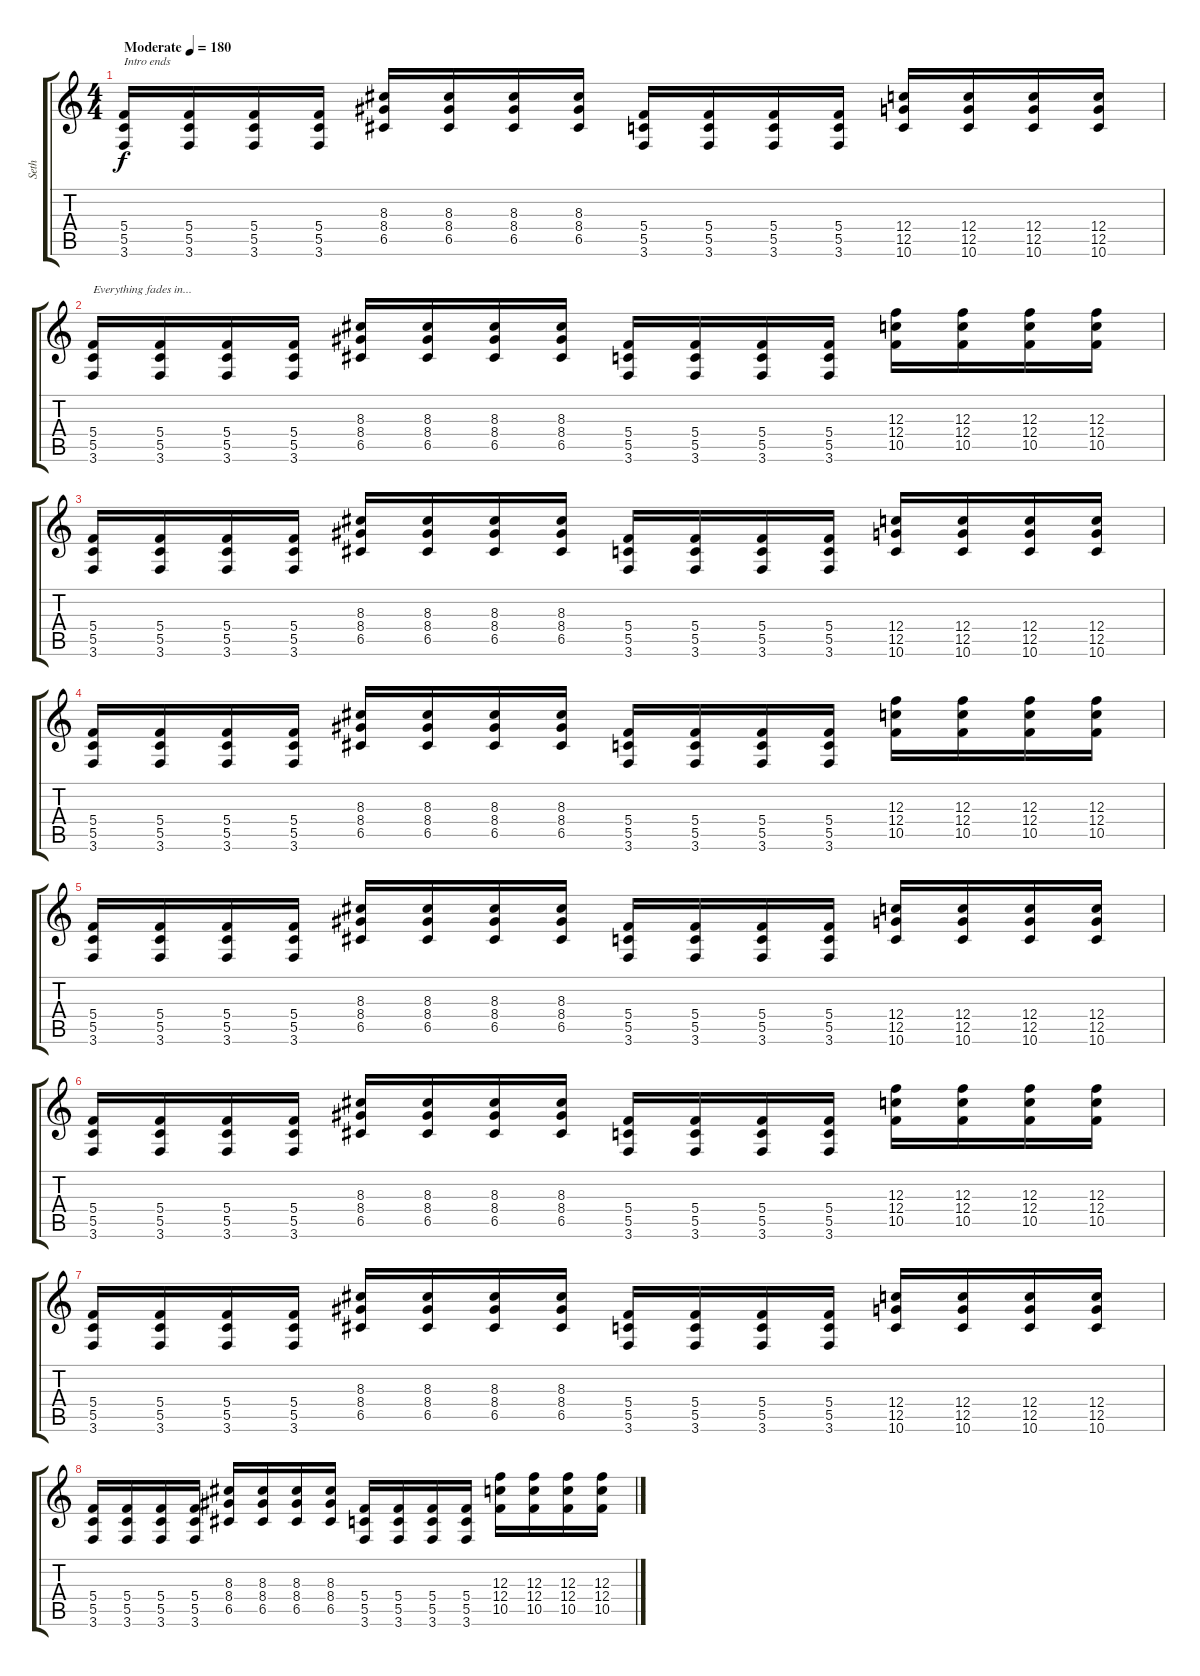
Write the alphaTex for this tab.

\track ("Seth" "Seth") {instrument distortionguitar}
\staff {score tabs}
\tuning (D4 A3 F3 C3 G2 D2) {hide}
\ts (4 4)
\tempo (180 "Moderate")
\clef g2
\ks c
(5.4 5.5 3.6).16{txt "Intro ends" dy f volume 7 instrument distortionguitar} (5.4 5.5 3.6).16 (5.4 5.5 3.6).16 (5.4 5.5 3.6).16 (8.3 8.4 6.5).16 (8.3 8.4 6.5).16 (8.3 8.4 6.5).16 (8.3 8.4 6.5).16 (5.4 5.5 3.6).16 (5.4 5.5 3.6).16 (5.4 5.5 3.6).16 (5.4 5.5 3.6).16 (12.4 12.5 10.6).16 (12.4 12.5 10.6).16 (12.4 12.5 10.6).16 (12.4 12.5 10.6).16 |
(5.4 5.5 3.6).16{txt "Everything fades in..."} (5.4 5.5 3.6).16 (5.4 5.5 3.6).16 (5.4 5.5 3.6).16 (8.3 8.4 6.5).16 (8.3 8.4 6.5).16 (8.3 8.4 6.5).16 (8.3 8.4 6.5).16 (5.4 5.5 3.6).16 (5.4 5.5 3.6).16 (5.4 5.5 3.6).16 (5.4 5.5 3.6).16 (12.3 12.4 10.5).16 (12.3 12.4 10.5).16 (12.3 12.4 10.5).16 (12.3 12.4 10.5).16 |
(5.4 5.5 3.6).16{volume 9} (5.4 5.5 3.6).16 (5.4 5.5 3.6).16 (5.4 5.5 3.6).16 (8.3 8.4 6.5).16 (8.3 8.4 6.5).16 (8.3 8.4 6.5).16 (8.3 8.4 6.5).16 (5.4 5.5 3.6).16 (5.4 5.5 3.6).16 (5.4 5.5 3.6).16 (5.4 5.5 3.6).16 (12.4 12.5 10.6).16 (12.4 12.5 10.6).16 (12.4 12.5 10.6).16 (12.4 12.5 10.6).16 |
(5.4 5.5 3.6).16 (5.4 5.5 3.6).16 (5.4 5.5 3.6).16 (5.4 5.5 3.6).16 (8.3 8.4 6.5).16 (8.3 8.4 6.5).16 (8.3 8.4 6.5).16 (8.3 8.4 6.5).16 (5.4 5.5 3.6).16 (5.4 5.5 3.6).16 (5.4 5.5 3.6).16 (5.4 5.5 3.6).16 (12.3 12.4 10.5).16 (12.3 12.4 10.5).16 (12.3 12.4 10.5).16 (12.3 12.4 10.5).16 |
(5.4 5.5 3.6).16{volume 11} (5.4 5.5 3.6).16 (5.4 5.5 3.6).16 (5.4 5.5 3.6).16 (8.3 8.4 6.5).16 (8.3 8.4 6.5).16 (8.3 8.4 6.5).16 (8.3 8.4 6.5).16 (5.4 5.5 3.6).16 (5.4 5.5 3.6).16 (5.4 5.5 3.6).16 (5.4 5.5 3.6).16 (12.4 12.5 10.6).16 (12.4 12.5 10.6).16 (12.4 12.5 10.6).16 (12.4 12.5 10.6).16 |
(5.4 5.5 3.6).16 (5.4 5.5 3.6).16 (5.4 5.5 3.6).16 (5.4 5.5 3.6).16 (8.3 8.4 6.5).16 (8.3 8.4 6.5).16 (8.3 8.4 6.5).16 (8.3 8.4 6.5).16 (5.4 5.5 3.6).16 (5.4 5.5 3.6).16 (5.4 5.5 3.6).16 (5.4 5.5 3.6).16 (12.3 12.4 10.5).16 (12.3 12.4 10.5).16 (12.3 12.4 10.5).16 (12.3 12.4 10.5).16 |
(5.4 5.5 3.6).16{volume 13} (5.4 5.5 3.6).16 (5.4 5.5 3.6).16 (5.4 5.5 3.6).16 (8.3 8.4 6.5).16 (8.3 8.4 6.5).16 (8.3 8.4 6.5).16 (8.3 8.4 6.5).16 (5.4 5.5 3.6).16 (5.4 5.5 3.6).16 (5.4 5.5 3.6).16 (5.4 5.5 3.6).16 (12.4 12.5 10.6).16 (12.4 12.5 10.6).16 (12.4 12.5 10.6).16 (12.4 12.5 10.6).16 |
(5.4 5.5 3.6).16 (5.4 5.5 3.6).16 (5.4 5.5 3.6).16 (5.4 5.5 3.6).16 (8.3 8.4 6.5).16 (8.3 8.4 6.5).16 (8.3 8.4 6.5).16 (8.3 8.4 6.5).16 (5.4 5.5 3.6).16 (5.4 5.5 3.6).16 (5.4 5.5 3.6).16 (5.4 5.5 3.6).16 (12.3 12.4 10.5).16 (12.3 12.4 10.5).16 (12.3 12.4 10.5).16 (12.3 12.4 10.5).16
